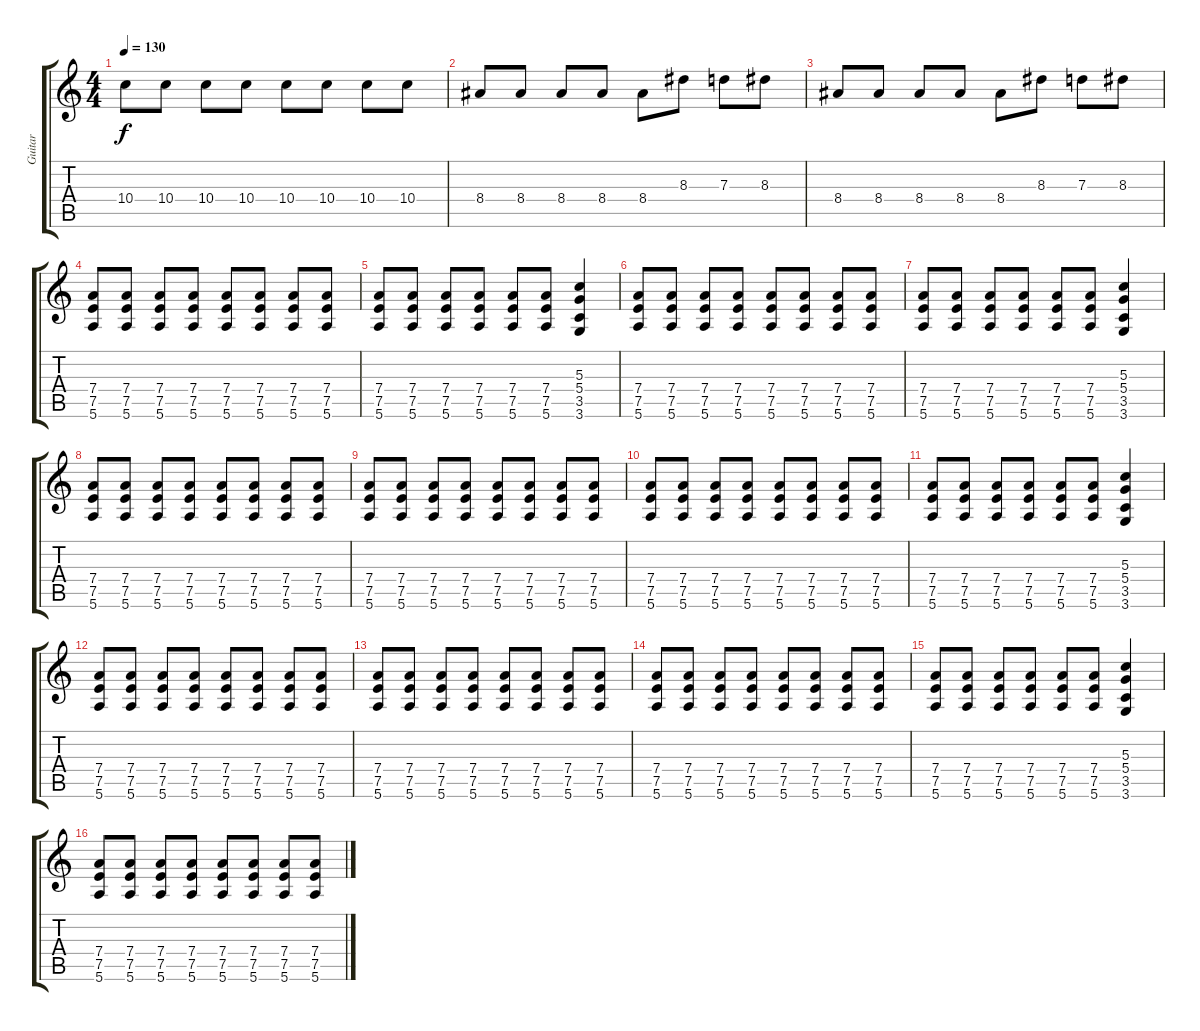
\track ("Guitar" "Guitar") {instrument distortionguitar}
\staff {score tabs}
\tuning (E4 B3 G3 D3 A2 E2) {hide}
\ts (4 4)
\tempo 130
\clef g2
\ks c
10.4.8{dy f} 10.4.8 10.4.8 10.4.8 10.4.8 10.4.8 10.4.8 10.4.8 |
8.4.8 8.4.8 8.4.8 8.4.8 8.4.8 8.3.8 7.3.8 8.3.8 |
8.4.8 8.4.8 8.4.8 8.4.8 8.4.8 8.3.8 7.3.8 8.3.8 |
(7.4 7.5 5.6).8 (7.4 7.5 5.6).8 (7.4 7.5 5.6).8 (7.4 7.5 5.6).8 (7.4 7.5 5.6).8 (7.4 7.5 5.6).8 (7.4 7.5 5.6).8 (7.4 7.5 5.6).8 |
(7.4 7.5 5.6).8 (7.4 7.5 5.6).8 (7.4 7.5 5.6).8 (7.4 7.5 5.6).8 (7.4 7.5 5.6).8 (7.4 7.5 5.6).8 (5.3 5.4 3.5 3.6).4 |
(7.4 7.5 5.6).8 (7.4 7.5 5.6).8 (7.4 7.5 5.6).8 (7.4 7.5 5.6).8 (7.4 7.5 5.6).8 (7.4 7.5 5.6).8 (7.4 7.5 5.6).8 (7.4 7.5 5.6).8 |
(7.4 7.5 5.6).8 (7.4 7.5 5.6).8 (7.4 7.5 5.6).8 (7.4 7.5 5.6).8 (7.4 7.5 5.6).8 (7.4 7.5 5.6).8 (5.3 5.4 3.5 3.6).4 |
(7.4 7.5 5.6).8 (7.4 7.5 5.6).8 (7.4 7.5 5.6).8 (7.4 7.5 5.6).8 (7.4 7.5 5.6).8 (7.4 7.5 5.6).8 (7.4 7.5 5.6).8 (7.4 7.5 5.6).8 |
(7.4 7.5 5.6).8 (7.4 7.5 5.6).8 (7.4 7.5 5.6).8 (7.4 7.5 5.6).8 (7.4 7.5 5.6).8 (7.4 7.5 5.6).8 (7.4 7.5 5.6).8 (7.4 7.5 5.6).8 |
(7.4 7.5 5.6).8 (7.4 7.5 5.6).8 (7.4 7.5 5.6).8 (7.4 7.5 5.6).8 (7.4 7.5 5.6).8 (7.4 7.5 5.6).8 (7.4 7.5 5.6).8 (7.4 7.5 5.6).8 |
(7.4 7.5 5.6).8 (7.4 7.5 5.6).8 (7.4 7.5 5.6).8 (7.4 7.5 5.6).8 (7.4 7.5 5.6).8 (7.4 7.5 5.6).8 (5.3 5.4 3.5 3.6).4 |
(7.4 7.5 5.6).8 (7.4 7.5 5.6).8 (7.4 7.5 5.6).8 (7.4 7.5 5.6).8 (7.4 7.5 5.6).8 (7.4 7.5 5.6).8 (7.4 7.5 5.6).8 (7.4 7.5 5.6).8 |
(7.4 7.5 5.6).8 (7.4 7.5 5.6).8 (7.4 7.5 5.6).8 (7.4 7.5 5.6).8 (7.4 7.5 5.6).8 (7.4 7.5 5.6).8 (7.4 7.5 5.6).8 (7.4 7.5 5.6).8 |
(7.4 7.5 5.6).8 (7.4 7.5 5.6).8 (7.4 7.5 5.6).8 (7.4 7.5 5.6).8 (7.4 7.5 5.6).8 (7.4 7.5 5.6).8 (7.4 7.5 5.6).8 (7.4 7.5 5.6).8 |
(7.4 7.5 5.6).8 (7.4 7.5 5.6).8 (7.4 7.5 5.6).8 (7.4 7.5 5.6).8 (7.4 7.5 5.6).8 (7.4 7.5 5.6).8 (5.3 5.4 3.5 3.6).4 |
(7.4 7.5 5.6).8 (7.4 7.5 5.6).8 (7.4 7.5 5.6).8 (7.4 7.5 5.6).8 (7.4 7.5 5.6).8 (7.4 7.5 5.6).8 (7.4 7.5 5.6).8 (7.4 7.5 5.6).8
